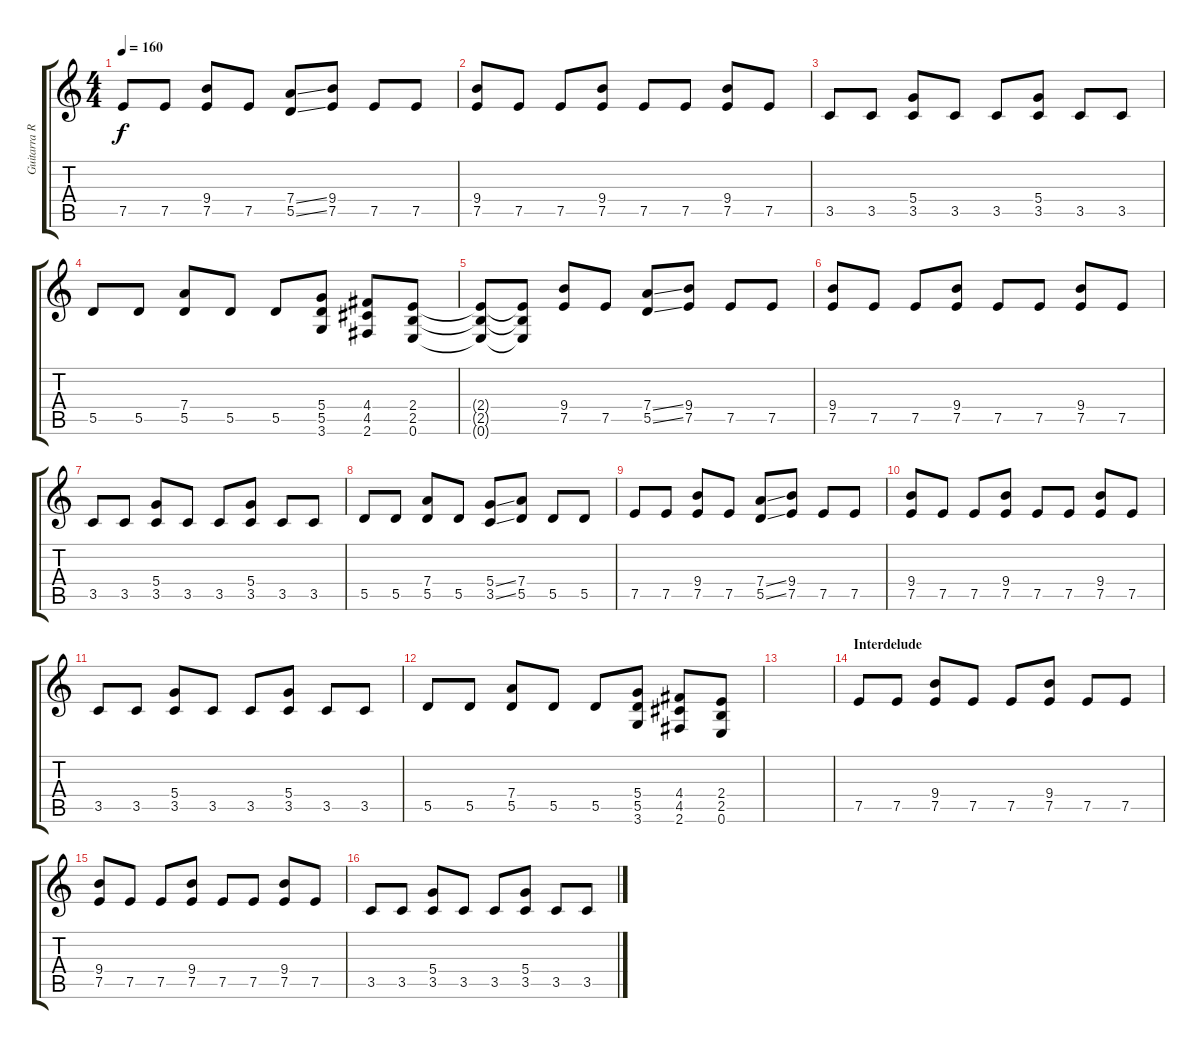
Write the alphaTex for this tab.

\track ("Guitarra Ritmica" "Guitarra R") {instrument distortionguitar}
\staff {score tabs}
\tuning (E4 B3 G3 D3 A2 E2) {hide}
\ts (4 4)
\tempo 160
\clef g2
\ks c
7.5.8{dy f} 7.5.8 (9.4 7.5).8 7.5.8 (7.4{ss} 5.5{ss}).8 (9.4 7.5).8 7.5.8 7.5.8 |
(9.4 7.5).8 7.5.8 7.5.8 (9.4 7.5).8 7.5.8 7.5.8 (9.4 7.5).8 7.5.8 |
3.5.8 3.5.8 (5.4 3.5).8 3.5.8 3.5.8 (5.4 3.5).8 3.5.8 3.5.8 |
5.5.8 5.5.8 (7.4 5.5).8 5.5.8 5.5.8 (5.4 5.5 3.6).8 (4.4 4.5 2.6).8 (2.4 2.5 0.6).8 |
(2.4{t} 2.5{t} 0.6{t}).8 (2.4{t} 2.5{t} 0.6{t}).8 (9.4 7.5).8 7.5.8 (7.4{ss} 5.5{ss}).8 (9.4 7.5).8 7.5.8 7.5.8 |
(9.4 7.5).8 7.5.8 7.5.8 (9.4 7.5).8 7.5.8 7.5.8 (9.4 7.5).8 7.5.8 |
3.5.8 3.5.8 (5.4 3.5).8 3.5.8 3.5.8 (5.4 3.5).8 3.5.8 3.5.8 |
5.5.8 5.5.8 (7.4 5.5).8 5.5.8 (5.4{ss} 3.5{ss}).8 (7.4 5.5).8 5.5.8 5.5.8 |
7.5.8 7.5.8 (9.4 7.5).8 7.5.8 (7.4{ss} 5.5{ss}).8 (9.4 7.5).8 7.5.8 7.5.8 |
(9.4 7.5).8 7.5.8 7.5.8 (9.4 7.5).8 7.5.8 7.5.8 (9.4 7.5).8 7.5.8 |
3.5.8 3.5.8 (5.4 3.5).8 3.5.8 3.5.8 (5.4 3.5).8 3.5.8 3.5.8 |
5.5.8 5.5.8 (7.4 5.5).8 5.5.8 5.5.8 (5.4 5.5 3.6).8 (4.4 4.5 2.6).8 (2.4 2.5 0.6).8 |
|
\section ("" "Interdelude")
7.5.8 7.5.8 (9.4 7.5).8 7.5.8 7.5.8 (9.4 7.5).8 7.5.8 7.5.8 |
(9.4 7.5).8 7.5.8 7.5.8 (9.4 7.5).8 7.5.8 7.5.8 (9.4 7.5).8 7.5.8 |
3.5.8 3.5.8 (5.4 3.5).8 3.5.8 3.5.8 (5.4 3.5).8 3.5.8 3.5.8
